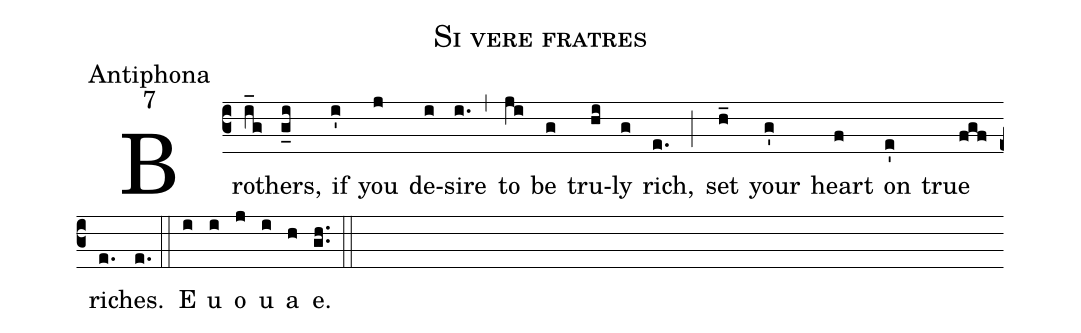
name: Si vere fratres;
office-part: Antiphona;
mode: 7;
%%
(c3)Broth(i_g)ers,(g_i) if(i') you(j) de(i)sire(i.) (,) to(ji) be(g) tru(hi)ly(g) rich,(e.) (;)
 set(h_) your(g') heart(f) on(e') true(fgf) rich(e.)es.(e.) (::)
E(i) u(i) o(j) u(i) a(h) e.(gh..) (::)
